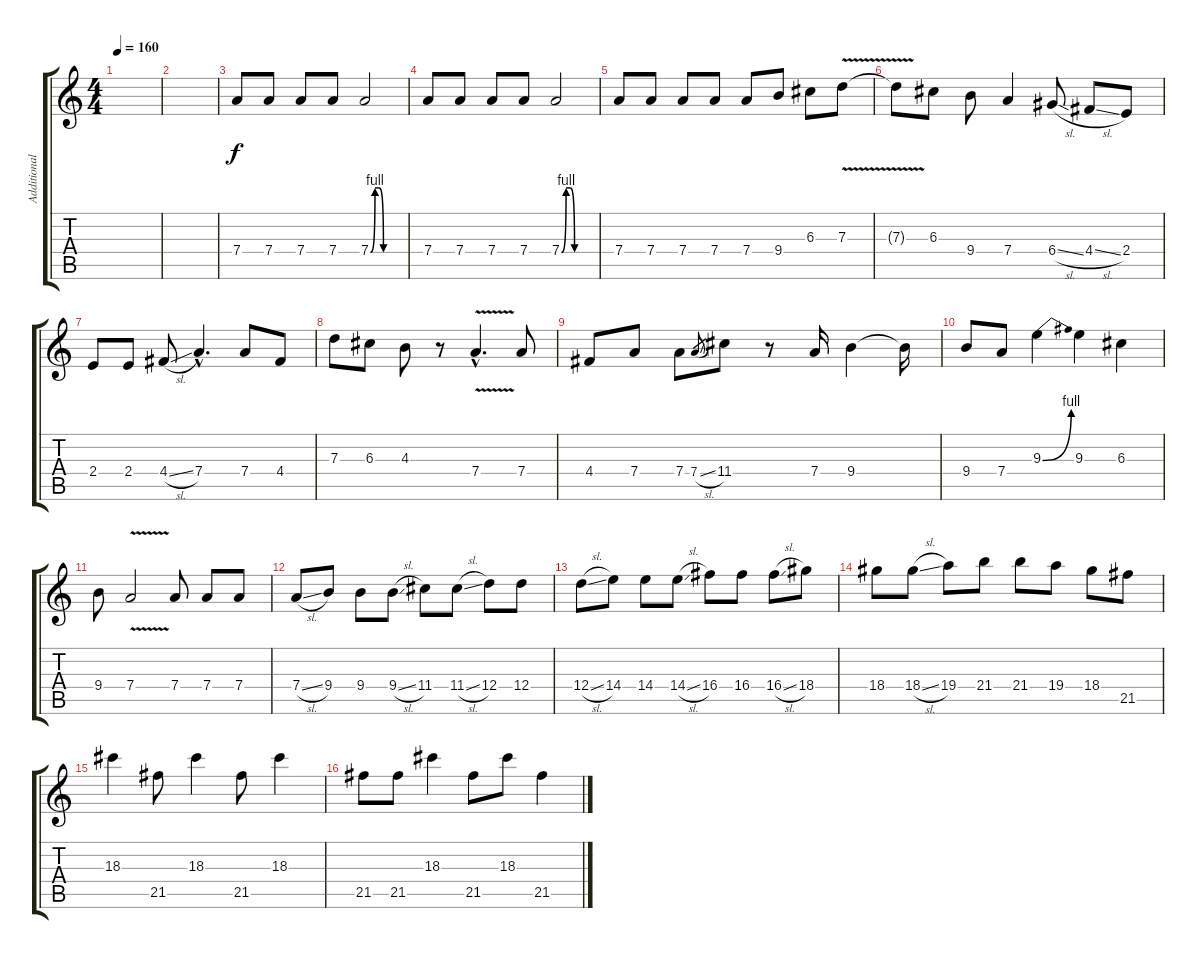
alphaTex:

\track ("Additional Guitar" "Additional") {instrument distortionguitar}
\staff {score tabs}
\tuning (E4 B3 G3 D3 A2 E2) {hide}
\ts (4 4)
\tempo 160
\clef g2
\ks c
|
|
7.4.8{volume 16 balance 0} 7.4.8 7.4.8 7.4.8 7.4{be (custom 0 0 8 4 15 4 23 0 60 0)}.2 |
7.4.8 7.4.8 7.4.8 7.4.8 7.4{be (custom 0 0 8 4 15 4 23 0 60 0)}.2 |
7.4.8 7.4.8 7.4.8 7.4.8 7.4.8 9.4.8 6.3.8 7.3{v}.8 |
7.3{t}.8 6.3.8 9.4.8 7.4.4 6.4{sl}.8 4.4{sl}.8 2.4.8 |
2.4.8 2.4.8 4.4{sl}.8 7.4{hac}.4{d} 7.4.8 4.4.8 |
7.3.8 6.3.8 4.3.8 r.8 7.4{v hac}.4{d} 7.4.8 |
4.4.8 7.4.8 7.4.8 7.4{sl}.8{gr} 11.4.8 r.8 7.4.16 9.4.4 9.4{t}.16 |
9.4.8 7.4.8 9.3{be (bend 0 0 60 4)}.4 9.3.4 6.3.4 |
9.4.8 7.4{v}.2 7.4.8 7.4.8 7.4.8 |
7.4{sl}.8 9.4.8 9.4.8 9.4{sl}.8 11.4.8 11.4{sl}.8 12.4.8 12.4.8 |
12.4{sl}.8 14.4.8 14.4.8 14.4{sl}.8 16.4.8 16.4.8 16.4{sl}.8 18.4.8 |
18.4.8 18.4{sl}.8 19.4.8 21.4.8 21.4.8 19.4.8 18.4.8 21.5.8 |
18.3.4 21.5.8 18.3.4 21.5.8 18.3.4 |
21.5.8 21.5.8 18.3.4 21.5.8 18.3.8 21.5.4
